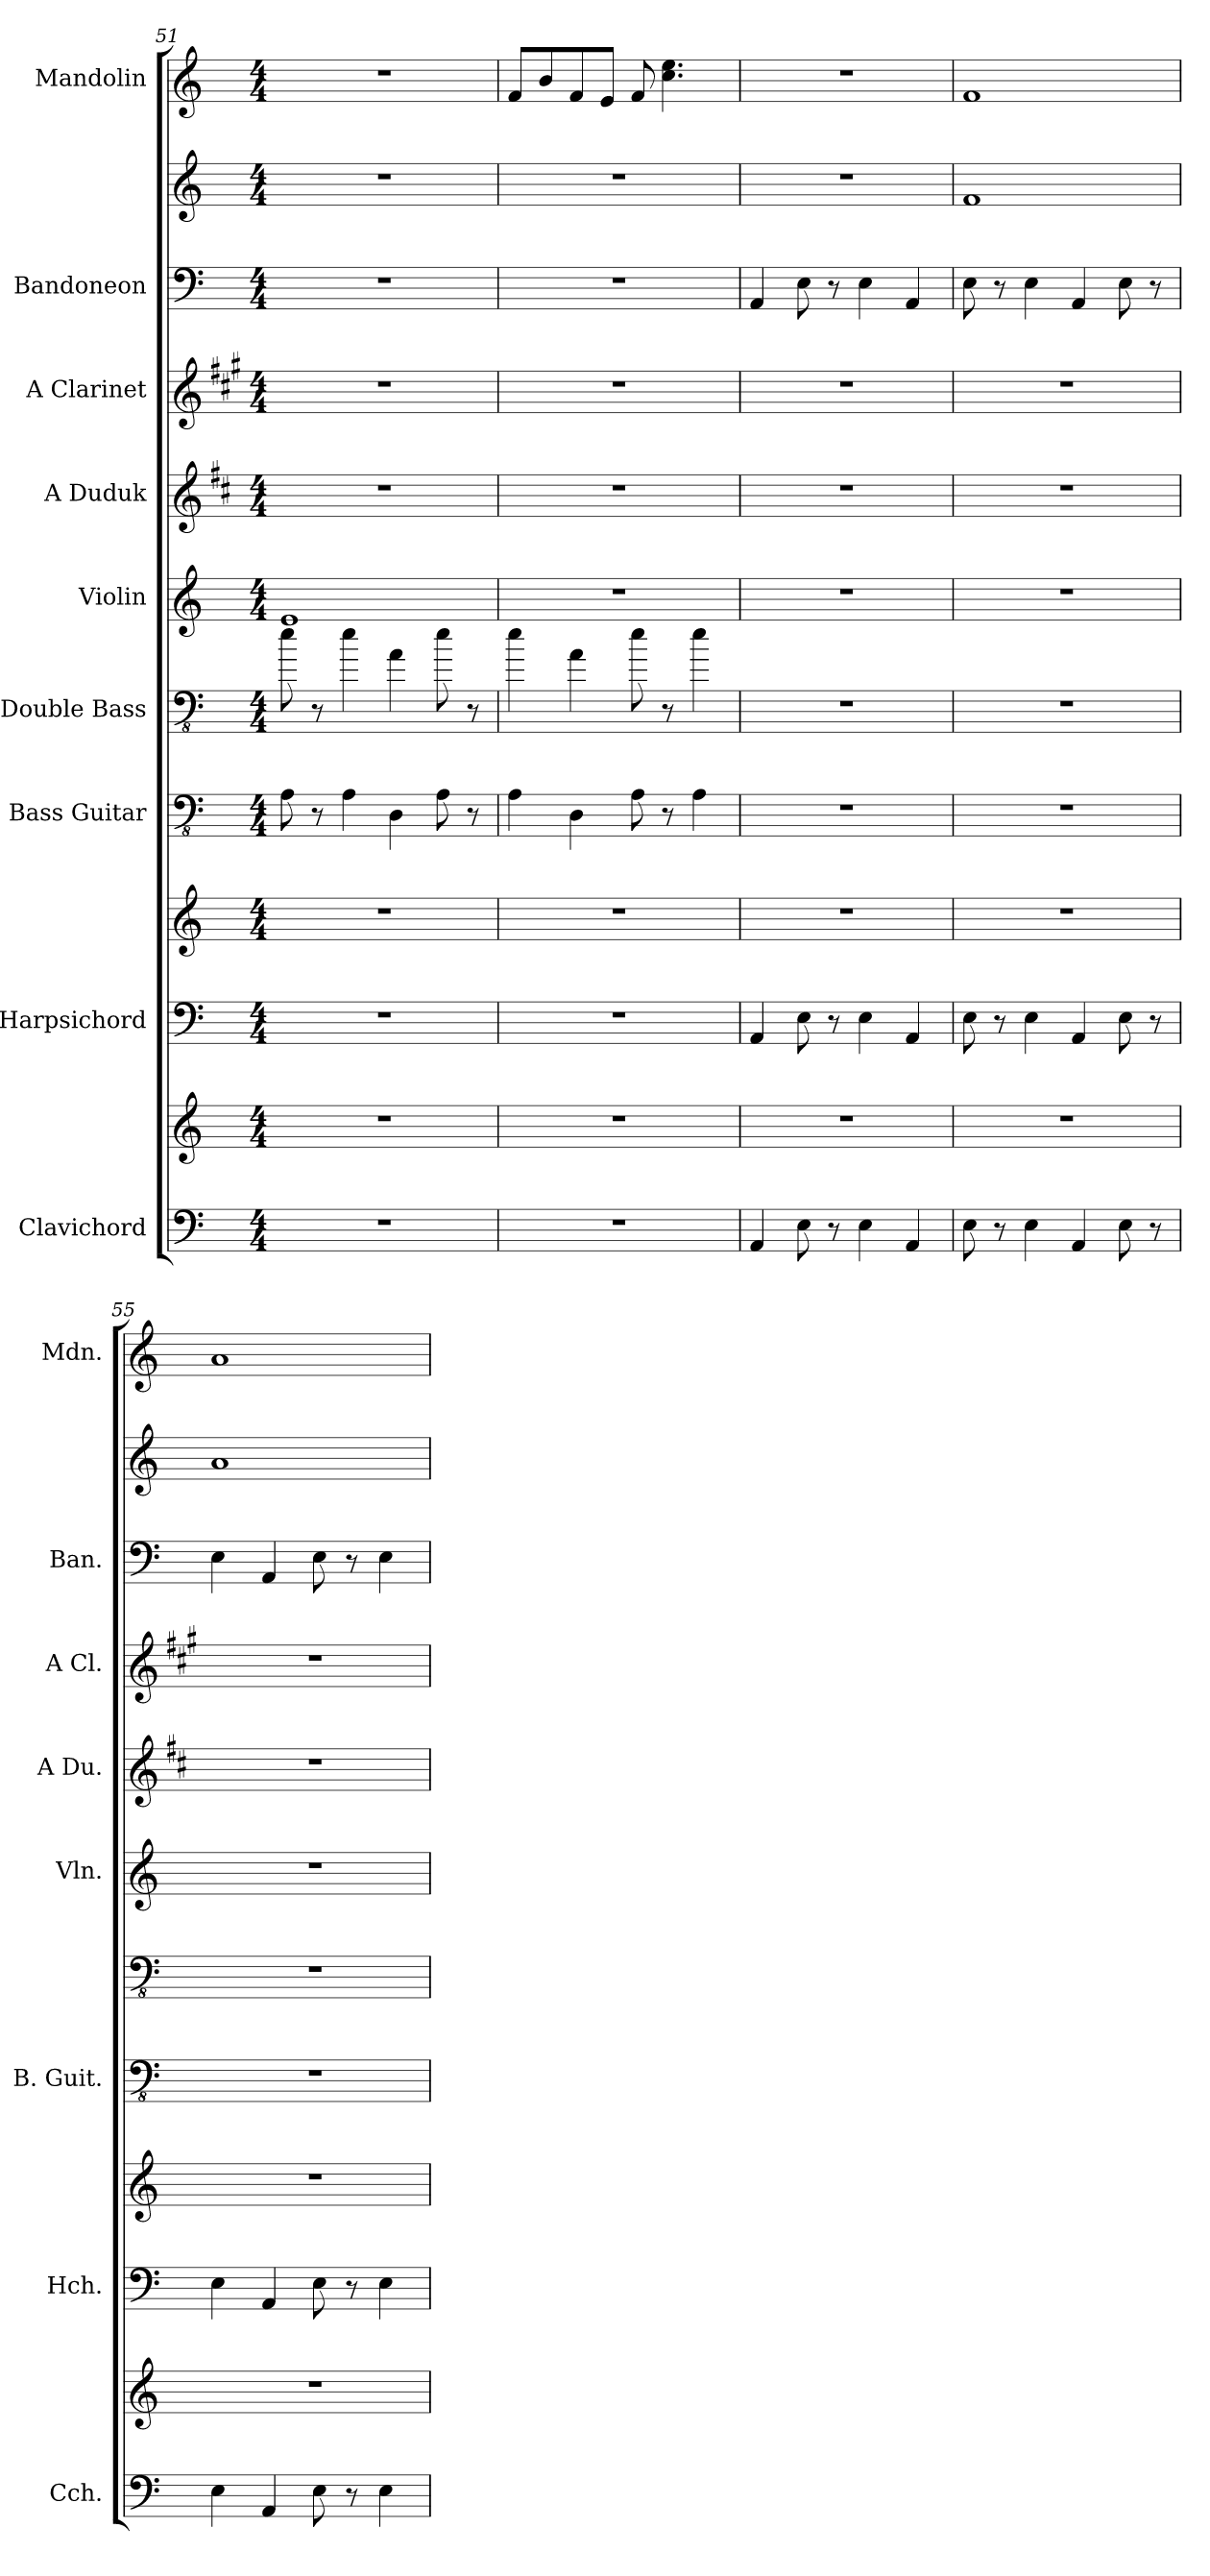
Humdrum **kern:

**kern	**kern	**kern	**kern	**kern	**kern	**kern	**kern	**kern	**kern	**kern	**kern
*part9	*part9	*part8	*part8	*part7	*part6	*part5	*part4	*part3	*part2	*part2	*part1
*staff12	*staff11	*staff10	*staff9	*staff8	*staff7	*staff6	*staff5	*staff4	*staff3	*staff2	*staff1
*I"Clavichord	*	*I"Harpsichord	*	*I"Bass Guitar	*I"Double Bass	*I"Violin	*I"A Duduk	*I"A Clarinet	*I"Bandoneon	*	*I"Mandolin
*I'Cch.	*	*I'Hch.	*	*I'B. Guit.	*	*I'Vln.	*I'A Du.	*I'A Cl.	*I'Ban.	*	*I'Mdn.
*clefF4	*clefG2	*clefF4	*clefG2	*clefFv4	*clefFv4	*clefG2	*clefG2	*clefG2	*clefF4	*clefG2	*clefG2
*	*	*	*	*	*ITrd7c12	*	*ITrd1c2	*ITrd2c3	*	*	*
*k[]	*k[]	*k[]	*k[]	*k[]	*k[]	*k[]	*k[]	*k[f#c#g#d#a#e#]	*k[]	*k[]	*k[]
*C:	*C:	*C:	*C:	*C:	*C:	*C:	*C:	*F#:	*C:	*C:	*C:
*M4/4	*M4/4	*M4/4	*M4/4	*M4/4	*M4/4	*M4/4	*M4/4	*M4/4	*M4/4	*M4/4	*M4/4
=51	=51	=51	=51	=51	=51	=51	=51	=51	=51	=51	=51
1r	1r	1r	1r	8AA\	8E\	1e	1r	1r	1r	1r	1r
.	.	.	.	8r	8r	.	.	.	.	.	.
.	.	.	.	4AA\	4E\	.	.	.	.	.	.
.	.	.	.	4DD\	4AA\	.	.	.	.	.	.
.	.	.	.	8AA\	8E\	.	.	.	.	.	.
.	.	.	.	8r	8r	.	.	.	.	.	.
=52	=52	=52	=52	=52	=52	=52	=52	=52	=52	=52	=52
1r	1r	1r	1r	4AA\	4E\	1r	1r	1r	1r	1r	8f/L
.	.	.	.	.	.	.	.	.	.	.	8b/
.	.	.	.	4DD\	4AA\	.	.	.	.	.	8f/
.	.	.	.	.	.	.	.	.	.	.	8e/J
.	.	.	.	8AA\	8E\	.	.	.	.	.	8f/
.	.	.	.	8r	8r	.	.	.	.	.	4.cc\ 4.ee\
.	.	.	.	4AA\	4E\	.	.	.	.	.	.
=53	=53	=53	=53	=53	=53	=53	=53	=53	=53	=53	=53
4AA/	1r	4AA/	1r	1r	1r	1r	1r	1r	4AA/	1r	1r
8E\	.	8E\	.	.	.	.	.	.	8E\	.	.
8r	.	8r	.	.	.	.	.	.	8r	.	.
4E\	.	4E\	.	.	.	.	.	.	4E\	.	.
4AA/	.	4AA/	.	.	.	.	.	.	4AA/	.	.
=54	=54	=54	=54	=54	=54	=54	=54	=54	=54	=54	=54
8E\	1r	8E\	1r	1r	1r	1r	1r	1r	8E\	1f	1f
8r	.	8r	.	.	.	.	.	.	8r	.	.
4E\	.	4E\	.	.	.	.	.	.	4E\	.	.
4AA/	.	4AA/	.	.	.	.	.	.	4AA/	.	.
8E\	.	8E\	.	.	.	.	.	.	8E\	.	.
8r	.	8r	.	.	.	.	.	.	8r	.	.
!!LO:PB:g=z
=55	=55	=55	=55	=55	=55	=55	=55	=55	=55	=55	=55
4E\	1r	4E\	1r	1r	1r	1r	1r	1r	4E\	1a	1a
4AA/	.	4AA/	.	.	.	.	.	.	4AA/	.	.
8E\	.	8E\	.	.	.	.	.	.	8E\	.	.
8r	.	8r	.	.	.	.	.	.	8r	.	.
4E\	.	4E\	.	.	.	.	.	.	4E\	.	.
=	=	=	=	=	=	=	=	=	=	=	=
*-	*-	*-	*-	*-	*-	*-	*-	*-	*-	*-	*-
